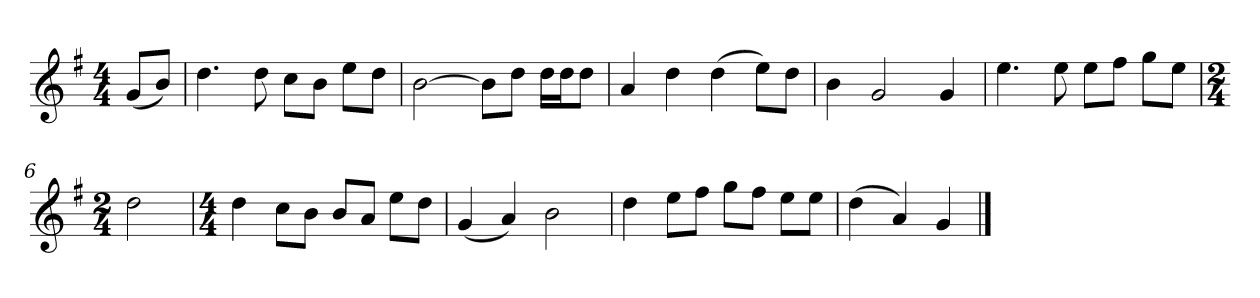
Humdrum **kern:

**kern
*part1
*staff1
*k[f#]
*M4/4
*MM120
=
(8gL
8bJ)
=1
4.dd
8dd
8ccL
8bJ
8eeL
8ddJ
=2
[2b
8bL]
8ddJ
16ddLL
16ddJ
8ddJ
=3
4a
4dd
(4dd
8eeL)
8ddJ
=4
4b
2g
4g
=5
4.ee
8ee
8eeL
8ff#J
8ggL
8eeJ
=6
*M2/4
2dd
=7
*M4/4
4dd
8ccL
8bJ
8bL
8aJ
8eeL
8ddJ
=8
(4g
4a)
2b
=9
4dd
8eeL
8ff#J
8ggL
8ff#J
8eeL
8eeJ
=10
(4dd
4a)
4g
==
*-
